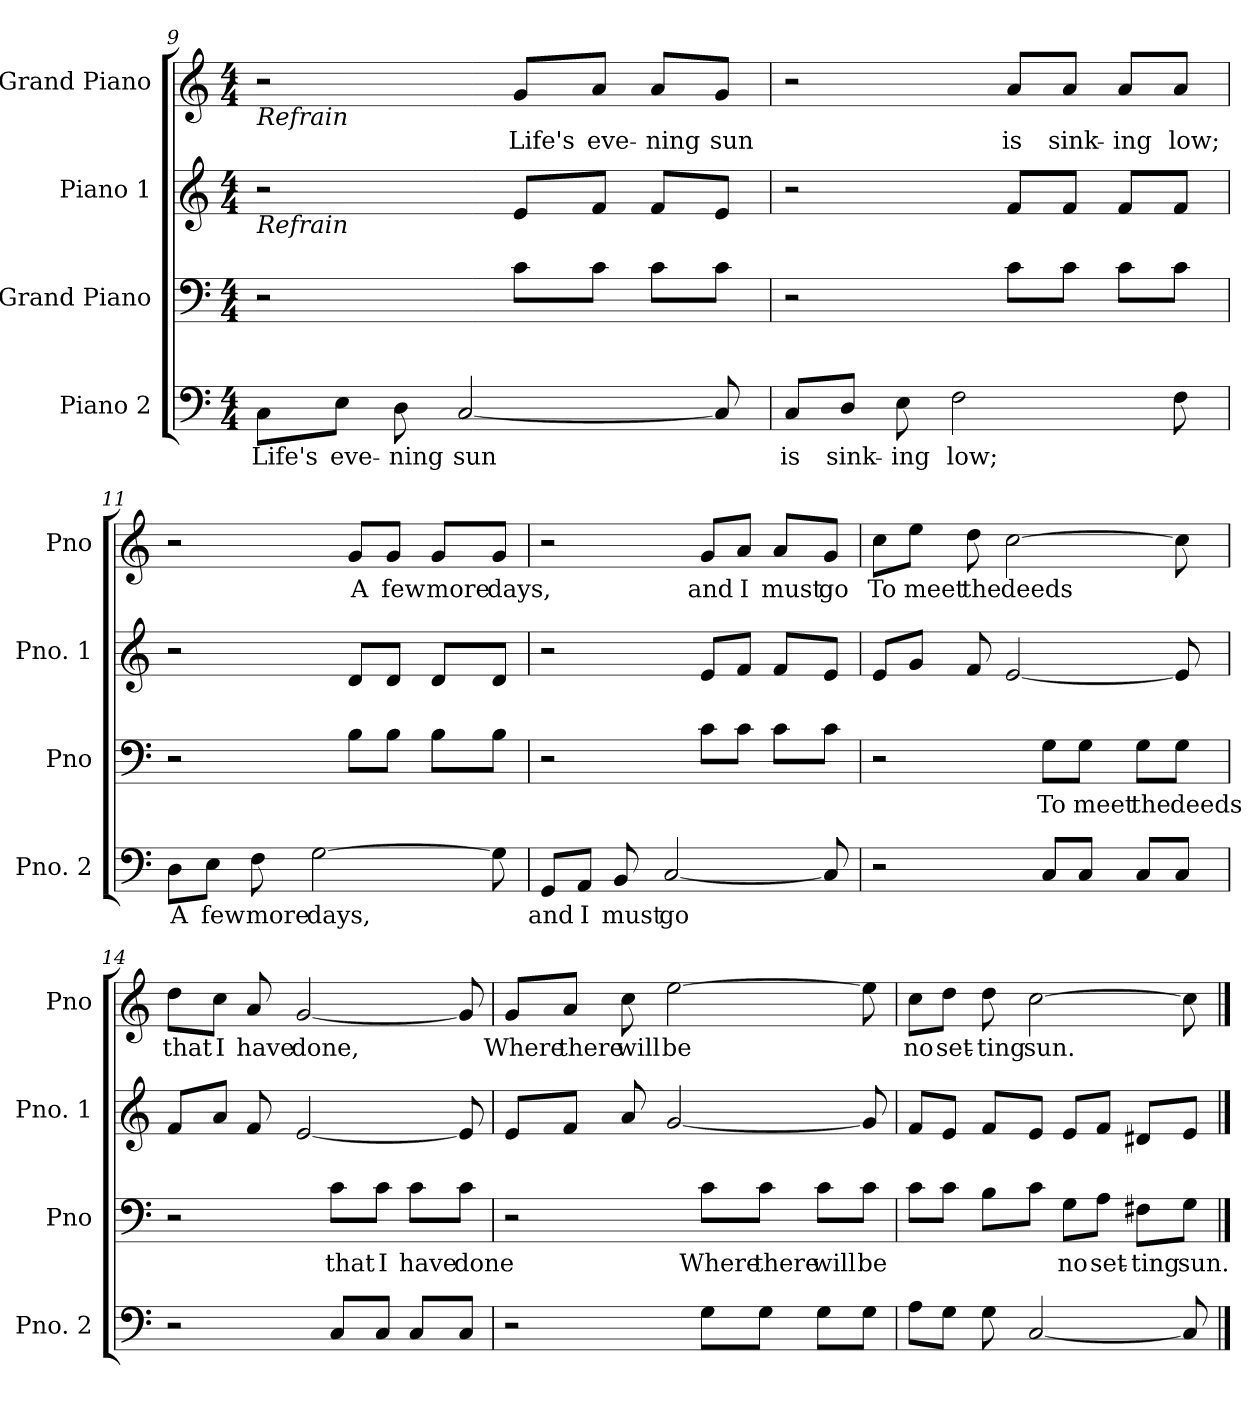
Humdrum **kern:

**kern	**text	**kern	**text	**kern	**kern	**text
*part4	*part4	*part3	*part3	*part2	*part1	*part1
*staff4	*staff4	*staff3	*staff3	*staff2	*staff1	*staff1
*I"Piano 2	*	*I"Grand Piano	*	*I"Piano 1	*I"Grand Piano	*
*I'Pno. 2	*	*I'Pno	*	*I'Pno. 1	*I'Pno	*
*clefF4	*	*clefF4	*	*clefG2	*clefG2	*
*k[]	*	*k[]	*	*k[]	*k[]	*
*M4/4	*	*M4/4	*	*M4/4	*M4/4	*
=9	=9	=9	=9	=9	=9	=9
!	!	!	!	!	!LO:TX:b:i:t=Refrain	!
!	!	!	!	!LO:TX:b:i:t=Refrain	!	!
8C\L	Life's	2r	.	2r	2r	.
8E\J	eve-	.	.	.	.	.
8D\	-ning	.	.	.	.	.
[<2C/	sun	.	.	.	.	.
.	.	8c\L	.	8e/L	8g/L	Life's
.	.	8c\J	.	8f/J	8a/J	eve-
.	.	8c\L	.	8f/L	8a/L	-ning
8C/]	.	8c\J	.	8e/J	8g/J	sun
=10	=10	=10	=10	=10	=10	=10
8C/L	is	2r	.	2r	2r	.
8D/J	sink-	.	.	.	.	.
8E\	-ing	.	.	.	.	.
2F\	low;	.	.	.	.	.
.	.	8c\L	.	8f/L	8a/L	is
.	.	8c\J	.	8f/J	8a/J	sink-
.	.	8c\L	.	8f/L	8a/L	-ing
8F\	.	8c\J	.	8f/J	8a/J	low;
=11	=11	=11	=11	=11	=11	=11
8D\L	A	2r	.	2r	2r	.
8E\J	few	.	.	.	.	.
8F\	more	.	.	.	.	.
[<2G\	days,	.	.	.	.	.
.	.	8B\L	.	8d/L	8g/L	A
.	.	8B\J	.	8d/J	8g/J	few
.	.	8B\L	.	8d/L	8g/L	more
8G\]	.	8B\J	.	8d/J	8g/J	days,
=12	=12	=12	=12	=12	=12	=12
8GG/L	and	2r	.	2r	2r	.
8AA/J	I	.	.	.	.	.
8BB/	must	.	.	.	.	.
[<2C/	go	.	.	.	.	.
.	.	8c\L	.	8e/L	8g/L	and
.	.	8c\J	.	8f/J	8a/J	I
.	.	8c\L	.	8f/L	8a/L	must
8C/]	.	8c\J	.	8e/J	8g/J	go
=13	=13	=13	=13	=13	=13	=13
2r	.	2r	.	8e/L	8cc\L	To
.	.	.	.	8g/J	8ee\J	meet
.	.	.	.	8f/	8dd\	the
.	.	.	.	[<2e/	[>2cc\	deeds
!	!	!	!LO:LY:a	!	!	!
8C/L	.	8G\L	To	.	.	.
!	!	!	!LO:LY:a	!	!	!
8C/J	.	8G\J	meet	.	.	.
!	!	!	!LO:LY:a	!	!	!
8C/L	.	8G\L	the	.	.	.
!	!	!	!LO:LY:a	!	!	!
8C/J	.	8G\J	deeds	8e/]	8cc\]	.
=14	=14	=14	=14	=14	=14	=14
2r	.	2r	.	8f/L	8dd\L	that
.	.	.	.	8a/J	8cc\J	I
.	.	.	.	8f/	8a/	have
.	.	.	.	[<2e/	[>2g/	done,
!	!	!	!LO:LY:a	!	!	!
8C/L	.	8c\L	that	.	.	.
!	!	!	!LO:LY:a	!	!	!
8C/J	.	8c\J	I	.	.	.
!	!	!	!LO:LY:a	!	!	!
8C/L	.	8c\L	have	.	.	.
!	!	!	!LO:LY:a	!	!	!
8C/J	.	8c\J	done	8e/]	8g/]	.
=15	=15	=15	=15	=15	=15	=15
2r	.	2r	.	8e/L	8g/L	Where
.	.	.	.	8f/J	8a/J	there
.	.	.	.	8a/	8cc\	will
.	.	.	.	[<2g/	[>2ee\	be
!	!	!	!LO:LY:a	!	!	!
8G\L	.	8c\L	Where	.	.	.
!	!	!	!LO:LY:a	!	!	!
8G\J	.	8c\J	there	.	.	.
!	!	!	!LO:LY:a	!	!	!
8G\L	.	8c\L	will	.	.	.
!	!	!	!LO:LY:a	!	!	!
8G\J	.	8c\J	be	8g/]	8ee\]	.
=16	=16	=16	=16	=16	=16	=16
8A\L	.	8c\L	.	8f/L	8cc\L	no
8G\J	.	8c\J	.	8e/J	8dd\J	set-
8G\	.	8B\L	.	8f/L	8dd\	-ting
[<2C/	.	8c\J	.	8e/J	[>2cc\	sun.
!	!	!	!LO:LY:a	!	!	!
.	.	8G\L	no	8e/L	.	.
!	!	!	!LO:LY:a	!	!	!
.	.	8A\J	set-	8f/J	.	.
!	!	!	!LO:LY:a	!	!	!
.	.	8F#X\L	-ting	8d#X/L	.	.
!	!	!	!LO:LY:a	!	!	!
8C/]	.	8G\J	sun.	8e/J	8cc\]	.
==	==	==	==	==	==	==
*-	*-	*-	*-	*-	*-	*-
